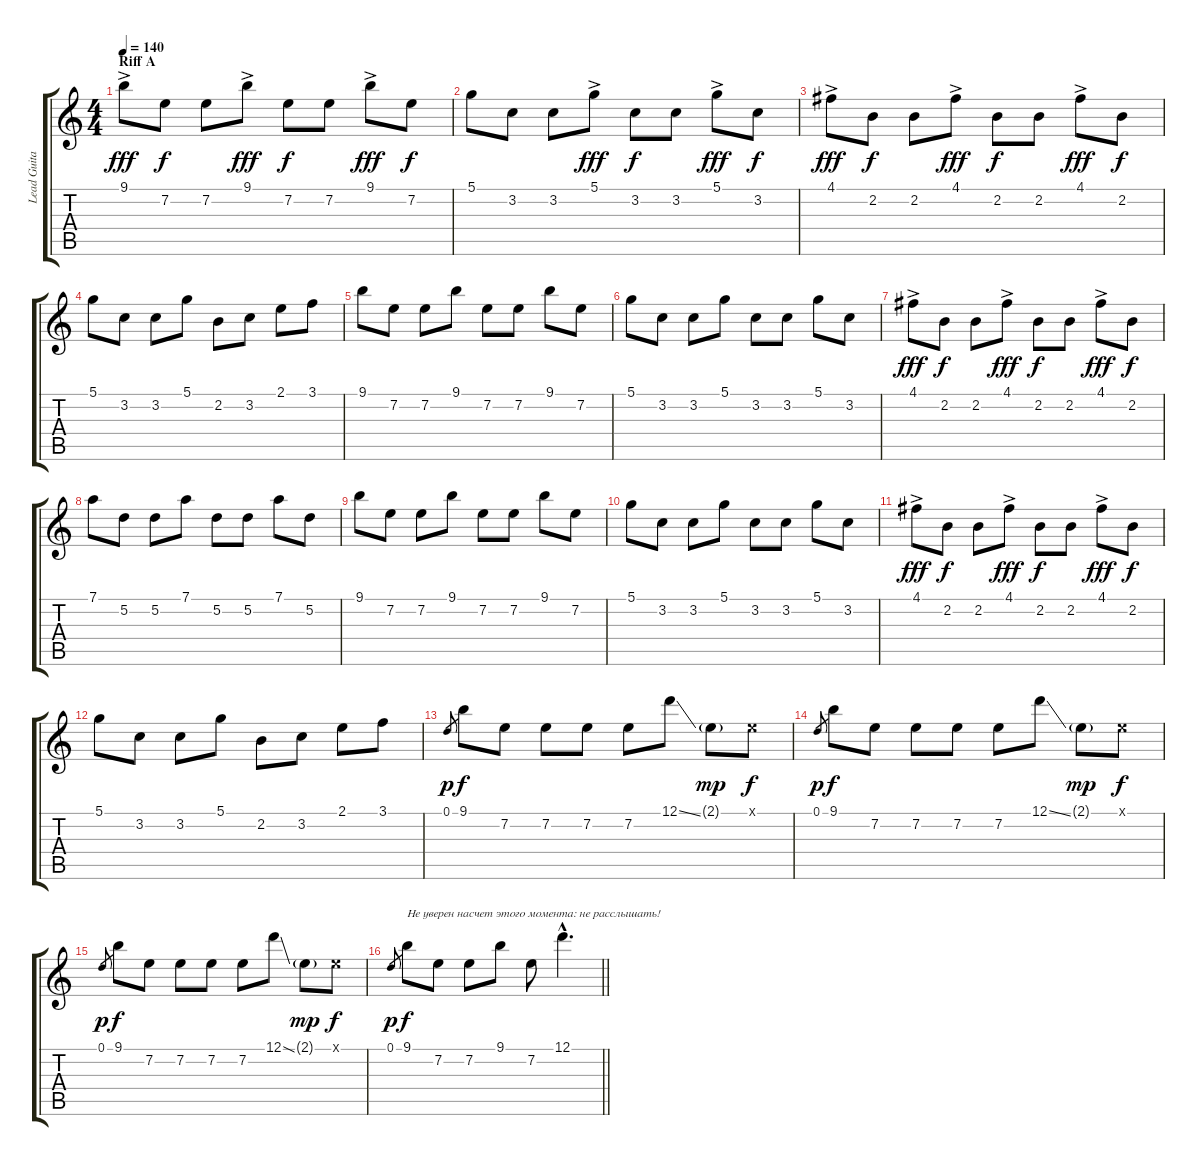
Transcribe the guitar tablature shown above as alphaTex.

\track ("Lead Guitar (Sami)" "Lead Guita") {instrument distortionguitar}
\staff {score tabs}
\tuning (D4 A3 F3 C3 G2 D2) {hide}
\ts (4 4)
\section ("" "Riff A")
\tempo 140
\clef g2
\ks c
9.1{ac}.8{dy fff instrument distortionguitar} 7.2.8{dy f} 7.2.8 9.1{ac}.8{dy fff} 7.2.8{dy f} 7.2.8 9.1{ac}.8{dy fff} 7.2.8{dy f} |
5.1.8 3.2.8 3.2.8 5.1{ac}.8{dy fff} 3.2.8{dy f} 3.2.8 5.1{ac}.8{dy fff} 3.2.8{dy f} |
4.1{ac}.8{dy fff} 2.2.8{dy f} 2.2.8 4.1{ac}.8{dy fff} 2.2.8{dy f} 2.2.8 4.1{ac}.8{dy fff} 2.2.8{dy f} |
5.1.8 3.2.8 3.2.8 5.1.8 2.2.8 3.2.8 2.1.8 3.1.8 |
9.1.8 7.2.8 7.2.8 9.1.8 7.2.8 7.2.8 9.1.8 7.2.8 |
5.1.8 3.2.8 3.2.8 5.1.8 3.2.8 3.2.8 5.1.8 3.2.8 |
4.1{ac}.8{dy fff} 2.2.8{dy f} 2.2.8 4.1{ac}.8{dy fff} 2.2.8{dy f} 2.2.8 4.1{ac}.8{dy fff} 2.2.8{dy f} |
7.1.8 5.2.8 5.2.8 7.1.8 5.2.8 5.2.8 7.1.8 5.2.8 |
9.1.8 7.2.8 7.2.8 9.1.8 7.2.8 7.2.8 9.1.8 7.2.8 |
5.1.8 3.2.8 3.2.8 5.1.8 3.2.8 3.2.8 5.1.8 3.2.8 |
4.1{ac}.8{dy fff} 2.2.8{dy f} 2.2.8 4.1{ac}.8{dy fff} 2.2.8{dy f} 2.2.8 4.1{ac}.8{dy fff} 2.2.8{dy f} |
5.1.8 3.2.8 3.2.8 5.1.8 2.2.8 3.2.8 2.1.8 3.1.8 |
0.1.8{gr dy p} 9.1.8{dy f} 7.2.8 7.2.8 7.2.8 7.2.8 12.1{ss}.8 2.1{g}.8{dy mp} 2.1{x}.8{dy f} |
0.1.8{gr dy p} 9.1.8{dy f} 7.2.8 7.2.8 7.2.8 7.2.8 12.1{ss}.8 2.1{g}.8{dy mp} 2.1{x}.8{dy f} |
0.1.8{gr dy p} 9.1.8{dy f} 7.2.8 7.2.8 7.2.8 7.2.8 12.1{ss}.8 2.1{g}.8{dy mp} 2.1{x}.8{dy f} |
\barLineRight lightlight
0.1.8{gr dy p} 9.1.8{txt "Не уверен насчет этого момента: не расслышать!" dy f} 7.2.8 7.2.8 9.1.8 7.2.8 12.1{hac}.4{d}
